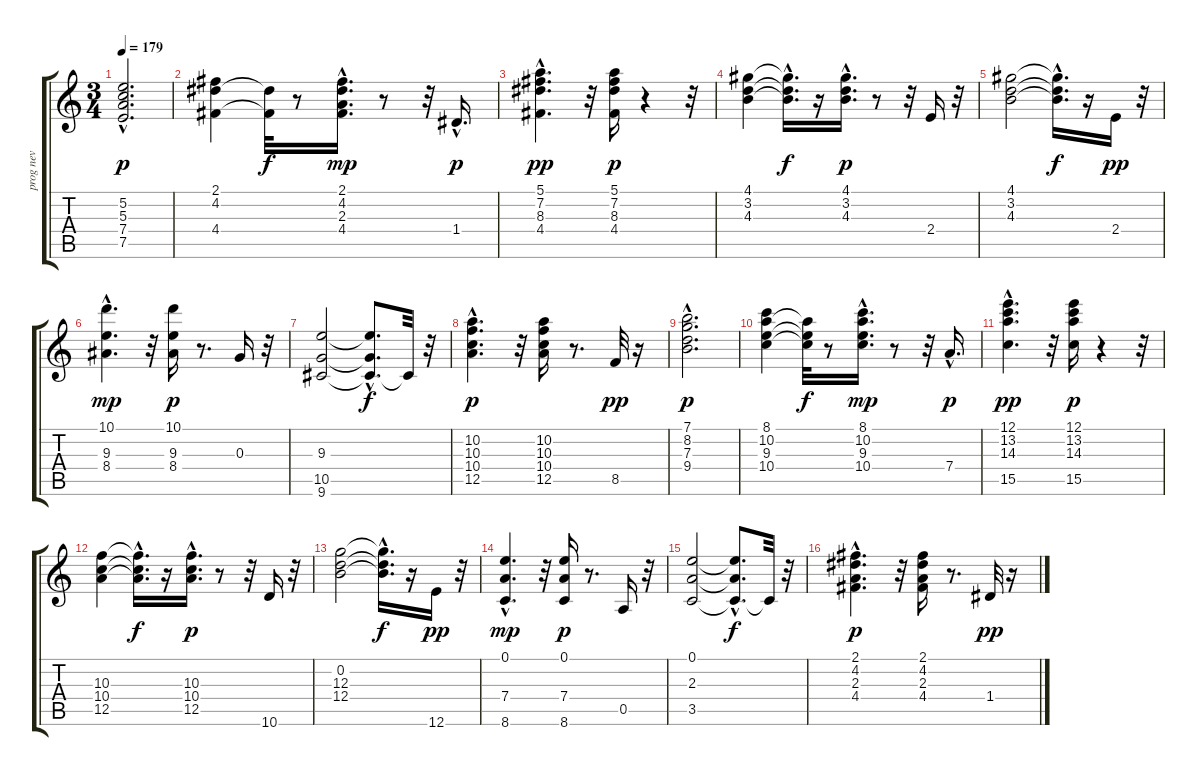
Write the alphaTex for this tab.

\track ("prog nev" "prog nev") {instrument electricguitarjazz}
\staff {score tabs}
\tuning (E4 B3 G3 D3 A2 E2) {hide}
\ts (3 4)
\tempo 179
\clef g2
\ks c
(5.2{hac} 5.3{hac} 7.4 7.5{hac}).2{d dy p} |
(2.1 4.2 4.4).4 (4.2{t} 4.4{t}).32{dy f} r.8 (2.1 4.2{hac} 2.3 4.4{hac}).16{d dy mp} r.8 r.32 1.4{hac}.16{d dy p} |
(5.1{hac} 7.2 8.3{hac} 4.4).4{d dy pp} r.32 (5.1 7.2 8.3 4.4).16{dy p} r.4 r.32 |
(4.1 3.2 4.3).4 (4.1{hac t} 3.2{hac t} 4.3{hac t}).16{d dy f} r.16 (4.1 3.2 4.3{hac}).16{d dy p} r.8 r.32 2.4.16 r.32 |
(4.1 3.2 4.3).2 (4.1{hac t} 3.2{t} 4.3{hac t}).16{d dy f} r.16 2.4.16{dy pp} r.32 |
(10.1 9.3{hac} 8.4{hac}).4{d dy mp} r.32 (10.1 9.3 8.4).16{dy p} r.8{d} 0.3.16 r.32 |
(9.3 10.5 9.6).2 (9.3{t} 10.5{t} 9.6{hac t}).8{d dy f} 9.6{t}.32 r.32 |
(10.2{hac} 10.3{hac} 10.4 12.5{hac}).4{d dy p} r.32 (10.2 10.3 10.4 12.5).16 r.8{d} 8.5.32{dy pp} r.16 |
(7.1{hac} 8.2{hac} 7.3{hac} 9.4{hac}).2{d dy p} |
(8.1 10.2 9.3 10.4).4 (10.2{t} 9.3{t} 10.4{t}).32{dy f} r.8 (8.1 10.2{hac} 9.3 10.4{hac}).16{d dy mp} r.8 r.32 7.4{hac}.16{d dy p} |
(12.1{hac} 13.2 14.3{hac} 15.5).4{d dy pp} r.32 (12.1 13.2 14.3 15.5).16{dy p} r.4 r.32 |
(10.3 10.4 12.5).4 (10.3{hac t} 10.4{hac t} 12.5{hac t}).16{d dy f} r.16 (10.3 10.4 12.5{hac}).16{d dy p} r.8 r.32 10.6.16 r.32 |
(0.2 12.3 12.4).2 (0.2{hac t} 12.3{hac t} 12.4{t}).16{d dy f} r.16 12.6.16{dy pp} r.32 |
(0.1 7.4{hac} 8.6{hac}).4{d dy mp} r.32 (0.1 7.4 8.6).16{dy p} r.8{d} 0.5.16 r.32 |
(0.1 2.3 3.5).2 (0.1{t} 2.3{t} 3.5{hac t}).8{d dy f} 3.5{t}.32 r.32 |
(2.1{hac} 4.2{hac} 2.3 4.4{hac}).4{d dy p} r.32 (2.1 4.2 2.3 4.4).16 r.8{d} 1.4.32{dy pp} r.16
